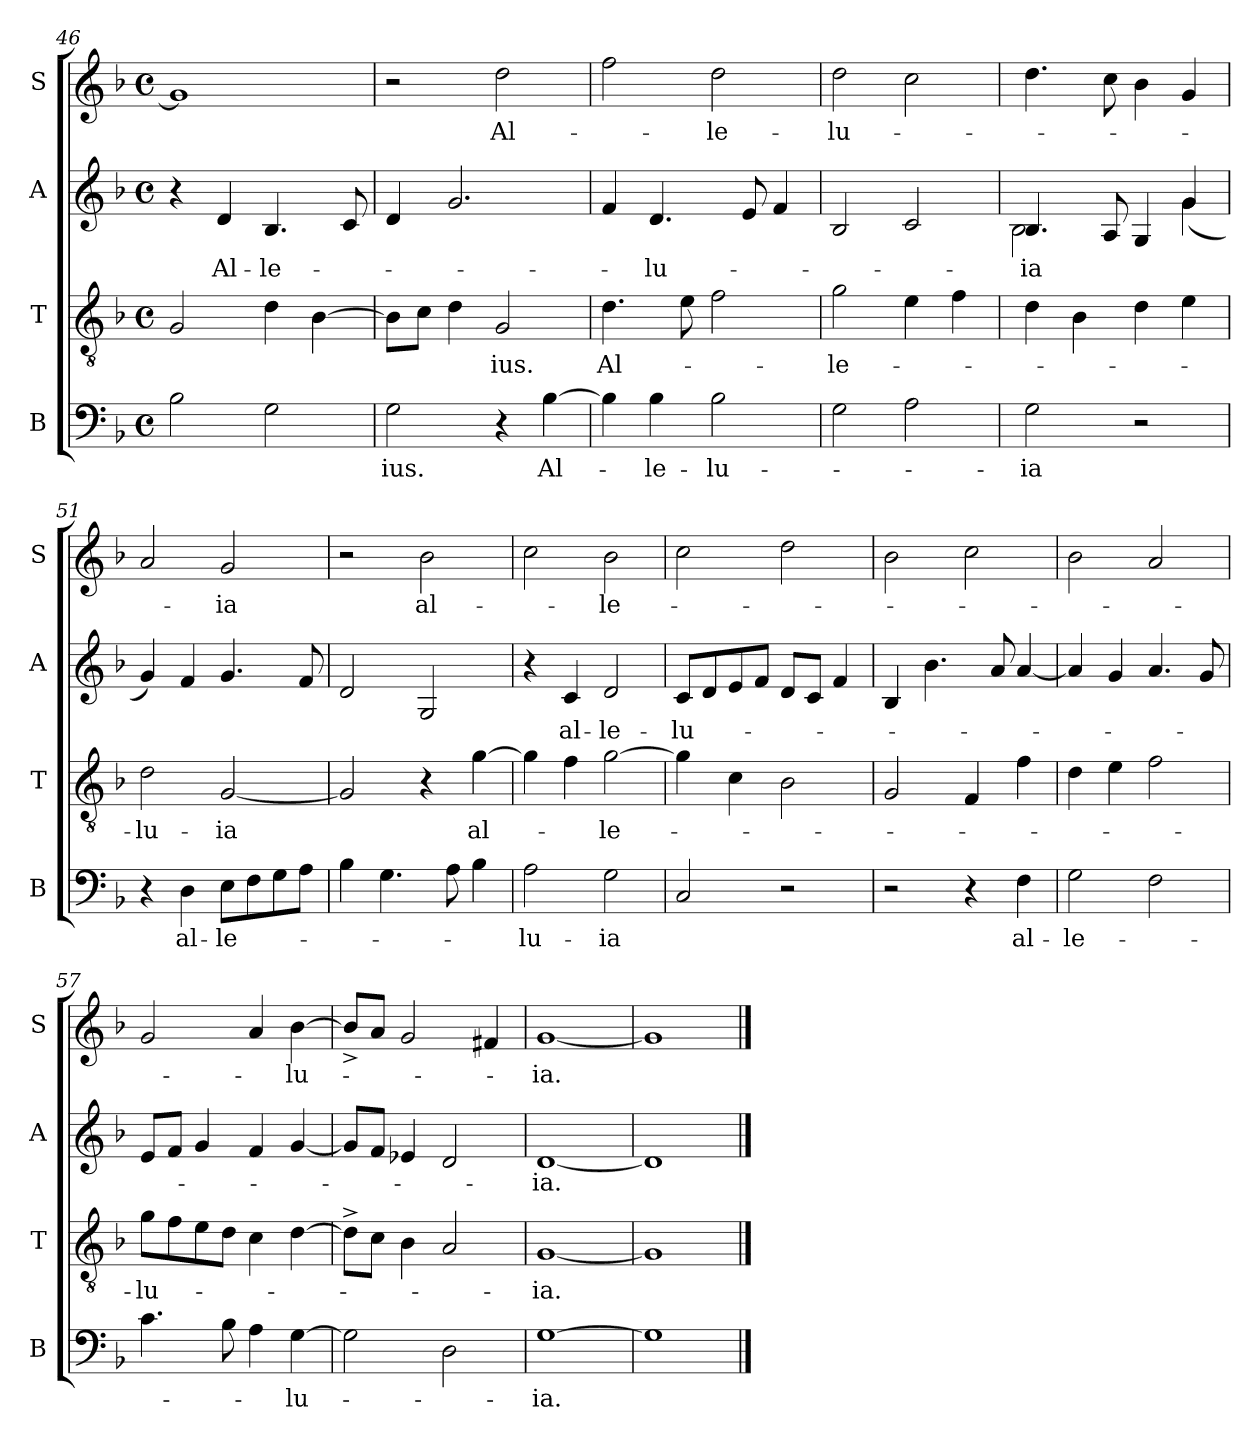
**kern	**text	**kern	**text	**kern	**text	**kern	**text
*part4	*part4	*part3	*part3	*part2	*part2	*part1	*part1
*staff4	*staff4	*staff3	*staff3	*staff2	*staff2	*staff1	*staff1
*I"B	*	*I"T	*	*I"A	*	*I"S	*
*I'B	*	*I'T	*	*I'A	*	*I'S	*
!!LO:LB:g=z
*clefF4	*	*clefGv2	*	*clefG2	*	*clefG2	*
*k[b-]	*	*k[b-]	*	*k[b-]	*	*k[b-]	*
*F:	*	*F:	*	*F:	*	*F:	*
*M4/4	*	*M4/4	*	*M4/4	*	*M4/4	*
*met(c)	*	*met(c)	*	*met(c)	*	*met(c)	*
=46	=46	=46	=46	=46	=46	=46	=46
2B-\	.	2G/	.	4r	.	1g]	.
!	!	!	!	!	!LO:LY:b	!	!
.	.	.	.	4d/	Al-	.	.
!	!	!	!	!	!LO:LY:b	!	!
2G\	.	4d\	.	4.B-/	-le-	.	.
.	.	[>4B-\	.	.	.	.	.
.	.	.	.	8c/	.	.	.
=47	=47	=47	=47	=47	=47	=47	=47
!	!LO:LY:b	!	!	!	!	!	!
2G\	-ius.	8B-\L]	.	4d/	.	2r	.
.	.	8c\J	.	.	.	.	.
.	.	4d\	.	2.g/	.	.	.
!	!	!	!LO:LY:b	!	!	!	!LO:LY:b
4r	.	2G/	-ius.	.	.	2dd\	Al-
!	!LO:LY:b	!	!	!	!	!	!
[>4B-\	Al-	.	.	.	.	.	.
=48	=48	=48	=48	=48	=48	=48	=48
!	!	!	!LO:LY:b	!	!	!	!
4B-\]	.	4.d\	Al-	4f/	.	2ff\	.
!	!LO:LY:b	!	!	!	!LO:LY:b	!	!
4B-\	-le-	.	.	4.d/	-lu-	.	.
.	.	8e\	.	.	.	.	.
!	!LO:LY:b	!	!	!	!	!	!LO:LY:b
2B-\	-lu-	2f\	.	.	.	2dd\	-le-
.	.	.	.	8e/	.	.	.
.	.	.	.	4f/	.	.	.
=49	=49	=49	=49	=49	=49	=49	=49
!	!	!	!LO:LY:b	!	!	!	!LO:LY:b
2G\	.	2g\	-le-	2B-/	.	2dd\	-lu-
2A\	.	4e\	.	2c/	.	2cc\	.
.	.	4f\	.	.	.	.	.
=50	=50	=50	=50	=50	=50	=50	=50
!	!LO:LY:b	!	!	!	!LO:LY:b	!	!
*	*	*	*	*^	*	*	*
2G\	-ia	4d\	.	4.B-/	2B-\	-ia	4.dd\	.
.	.	4B-\	.	.	.	.	.	.
.	.	.	.	8A/	.	.	8cc\	.
2r	.	4d\	.	4G/	4ryy	.	4b-\	.
.	.	4e\	.	4g/	(<4g\	.	4g/	.
=51	=51	=51	=51	=51	=51	=51	=51	=51
!	!	!	!LO:LY:b	!	!	!	!	!
*	*	*	*	*v	*v	*	*	*
4r	.	2d\	-lu-	4g/)	.	2a/	.
!	!LO:LY:b	!	!	!	!	!	!
4D\	al-	.	.	4f/	.	.	.
!	!LO:LY:b	!	!LO:LY:b	!	!	!	!LO:LY:b
8E\L	-le-	[<2G/	-ia	4.g/	.	2g/	-ia
8F\	.	.	.	.	.	.	.
8G\	.	.	.	.	.	.	.
8A\J	.	.	.	8f/	.	.	.
=52	=52	=52	=52	=52	=52	=52	=52
4B-\	.	2G/]	.	2d/	.	2r	.
4.G\	.	.	.	.	.	.	.
!	!	!	!	!	!	!	!LO:LY:b
.	.	4r	.	2G/	.	2b-\	al-
8A\	.	.	.	.	.	.	.
!	!	!	!LO:LY:b	!	!	!	!
4B-\	.	[<4g\	al-	.	.	.	.
!!LO:LB:g=z
=53	=53	=53	=53	=53	=53	=53	=53
!	!LO:LY:b	!	!	!	!	!	!
2A\	-lu-	4g\]	.	4r	.	2cc\	.
!	!	!	!	!	!LO:LY:b	!	!
.	.	4f\	.	4c/	al-	.	.
!	!LO:LY:b	!	!LO:LY:b	!	!LO:LY:b:rj	!	!LO:LY:b
2G\	-ia	[>2g\	-le-	2d/	-le-	2b-\	-le-
=54	=54	=54	=54	=54	=54	=54	=54
!	!	!	!	!	!LO:LY:b	!	!
2C/	.	4g\]	.	8c/L	-lu-	2cc\	.
.	.	.	.	8d/	.	.	.
.	.	4c\	.	8e/	.	.	.
.	.	.	.	8f/J	.	.	.
2r	.	2B-\	.	8d/L	.	2dd\	.
.	.	.	.	8c/J	.	.	.
.	.	.	.	4f/	.	.	.
=55	=55	=55	=55	=55	=55	=55	=55
2r	.	2G/	.	4B-/	.	2b-\	.
.	.	.	.	4.b-\	.	.	.
4r	.	4F/	.	.	.	2cc\	.
.	.	.	.	8a/	.	.	.
!	!LO:LY:b	!	!	!	!	!	!
4F\	al-	4f\	.	[<4a/	.	.	.
=56	=56	=56	=56	=56	=56	=56	=56
!	!LO:LY:b	!	!	!	!	!	!
2G\	-le-	4d\	.	4a/]	.	2b-\	.
.	.	4e\	.	4g/	.	.	.
2F\	.	2f\	.	4.a/	.	2a/	.
.	.	.	.	8g/	.	.	.
=57	=57	=57	=57	=57	=57	=57	=57
!	!	!	!LO:LY:b	!	!	!	!
4.c\	.	8g\L	-lu-	8e/L	.	2g/	.
.	.	8f\	.	8f/J	.	.	.
.	.	8e\	.	4g/	.	.	.
8B-\	.	8d\J	.	.	.	.	.
4A\	.	4c\	.	4f/	.	4a/	.
!	!LO:LY:b	!	!	!	!	!	!LO:LY:b
[>4G\	-lu-	[>4d\	.	[<4g/	.	[>4b-\	-lu-
=58	=58	=58	=58	=58	=58	=58	=58
2G\]	.	8d^>\L]	.	8g/L]	.	8b-^</L]	.
.	.	8c\J	.	8f/J	.	8a/J	.
.	.	4B-\	.	4e-X/	.	2g/	.
2D\	.	2A/	.	2d/	.	.	.
.	.	.	.	.	.	4f#X/	.
=59	=59	=59	=59	=59	=59	=59	=59
!	!LO:LY:b	!	!LO:LY:b	!	!LO:LY:b	!	!LO:LY:b
[>1G	-ia.	[<1G	-ia.	[<1d	-ia.	[<1g	-ia.
=60	=60	=60	=60	=60	=60	=60	=60
1G]	.	1G]	.	1d]	.	1g]	.
==	==	==	==	==	==	==	==
*-	*-	*-	*-	*-	*-	*-	*-
